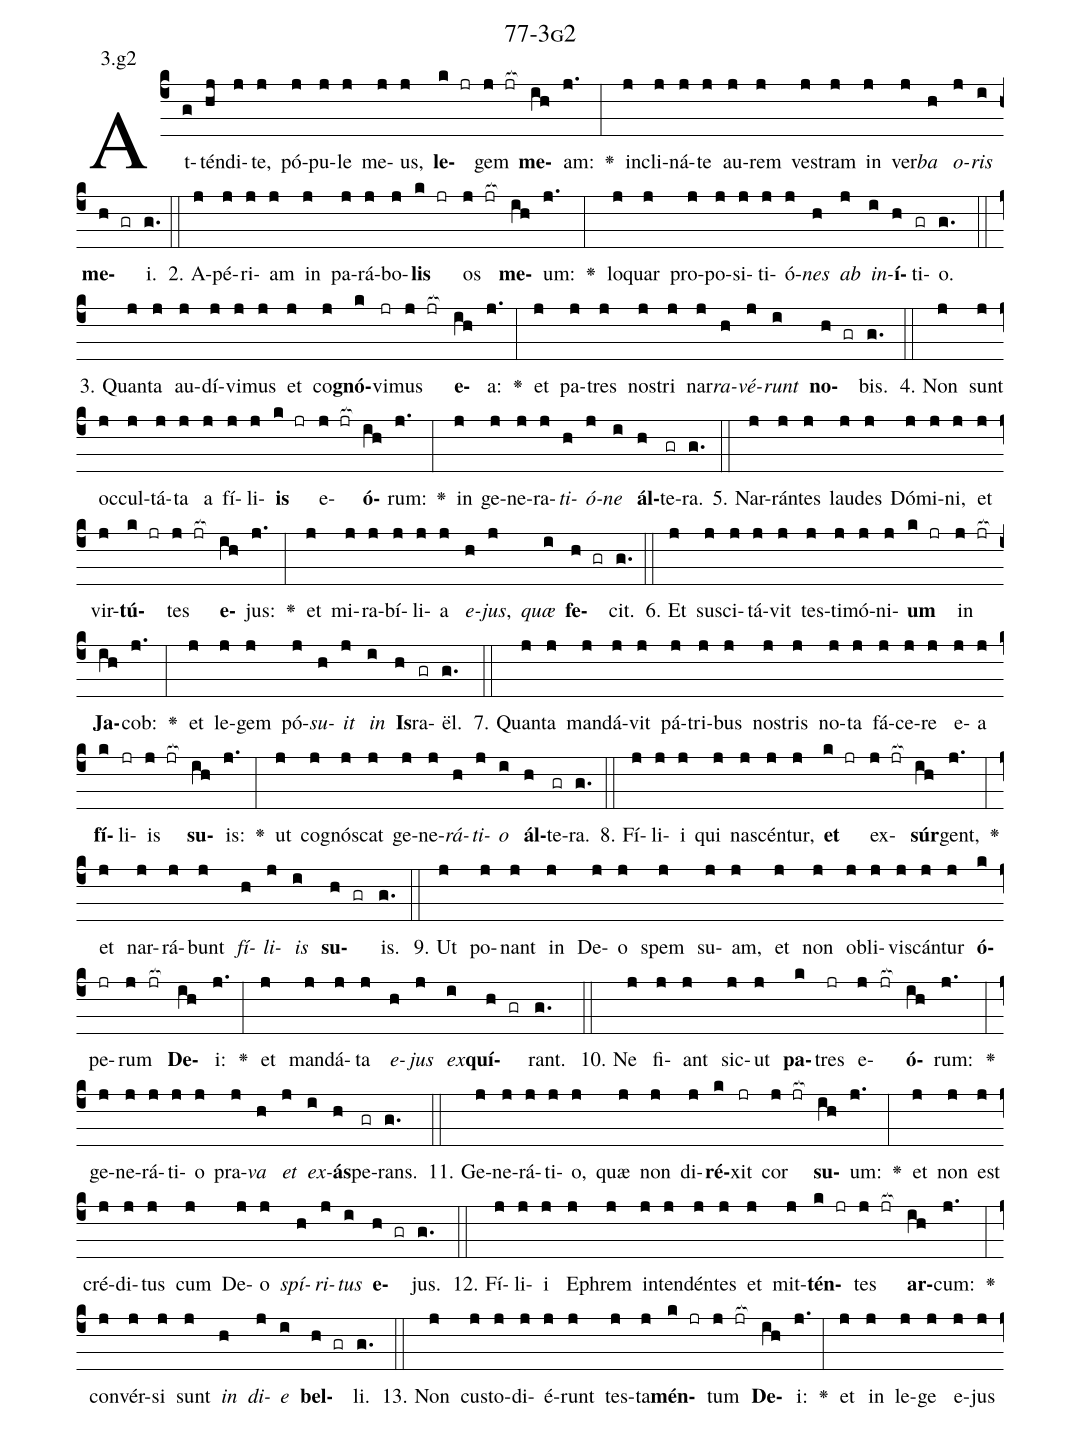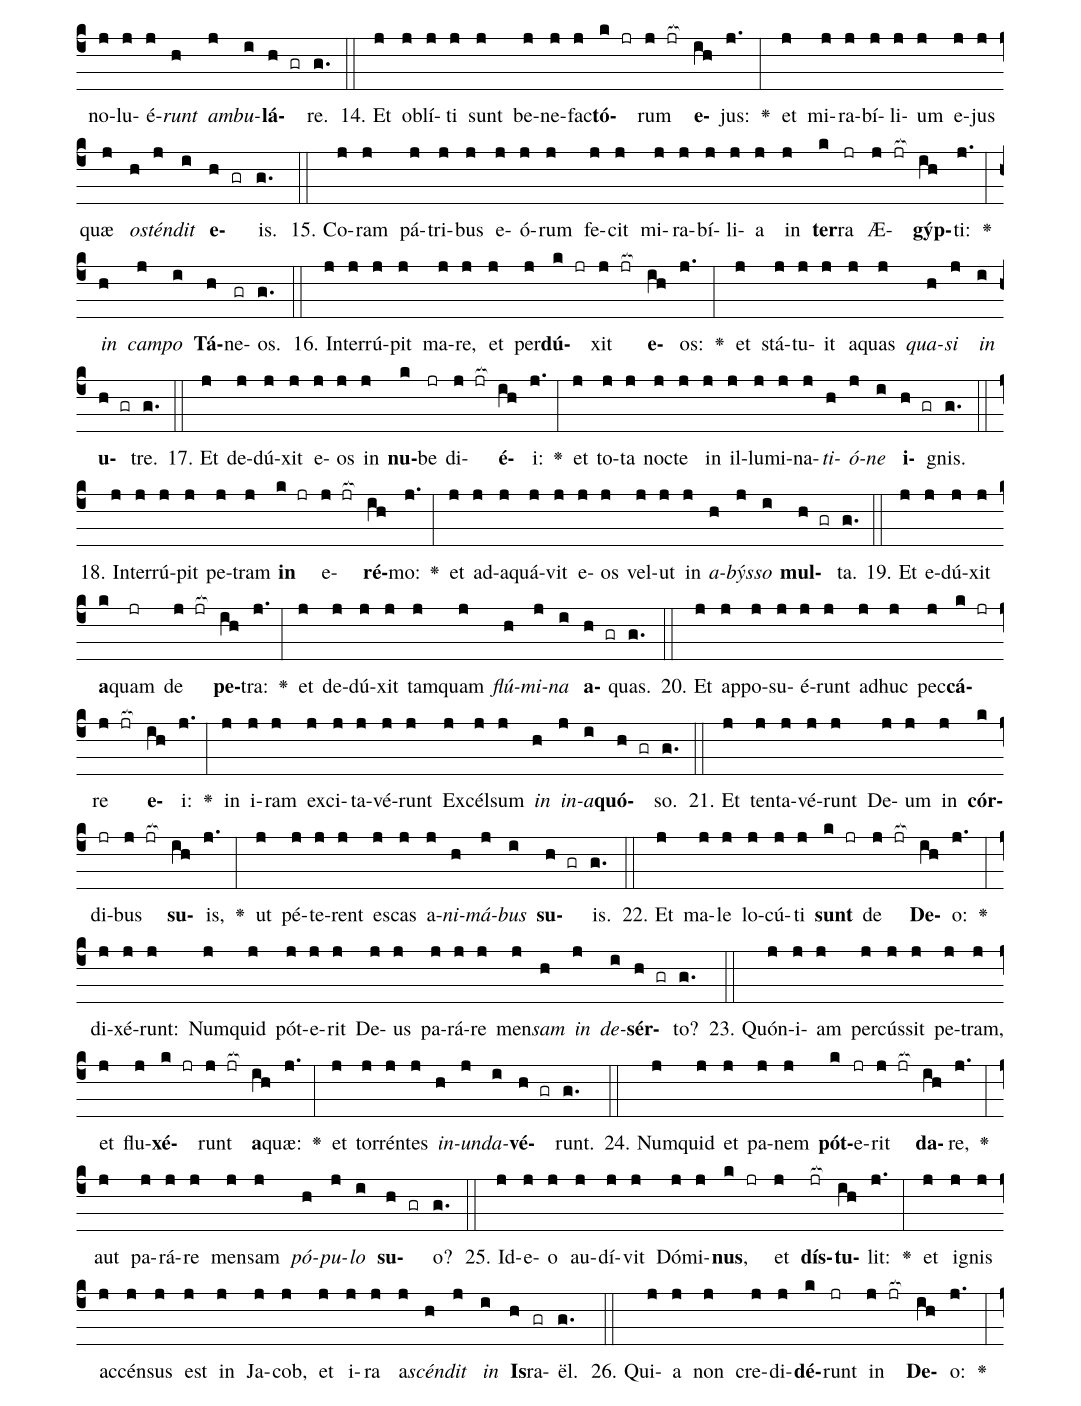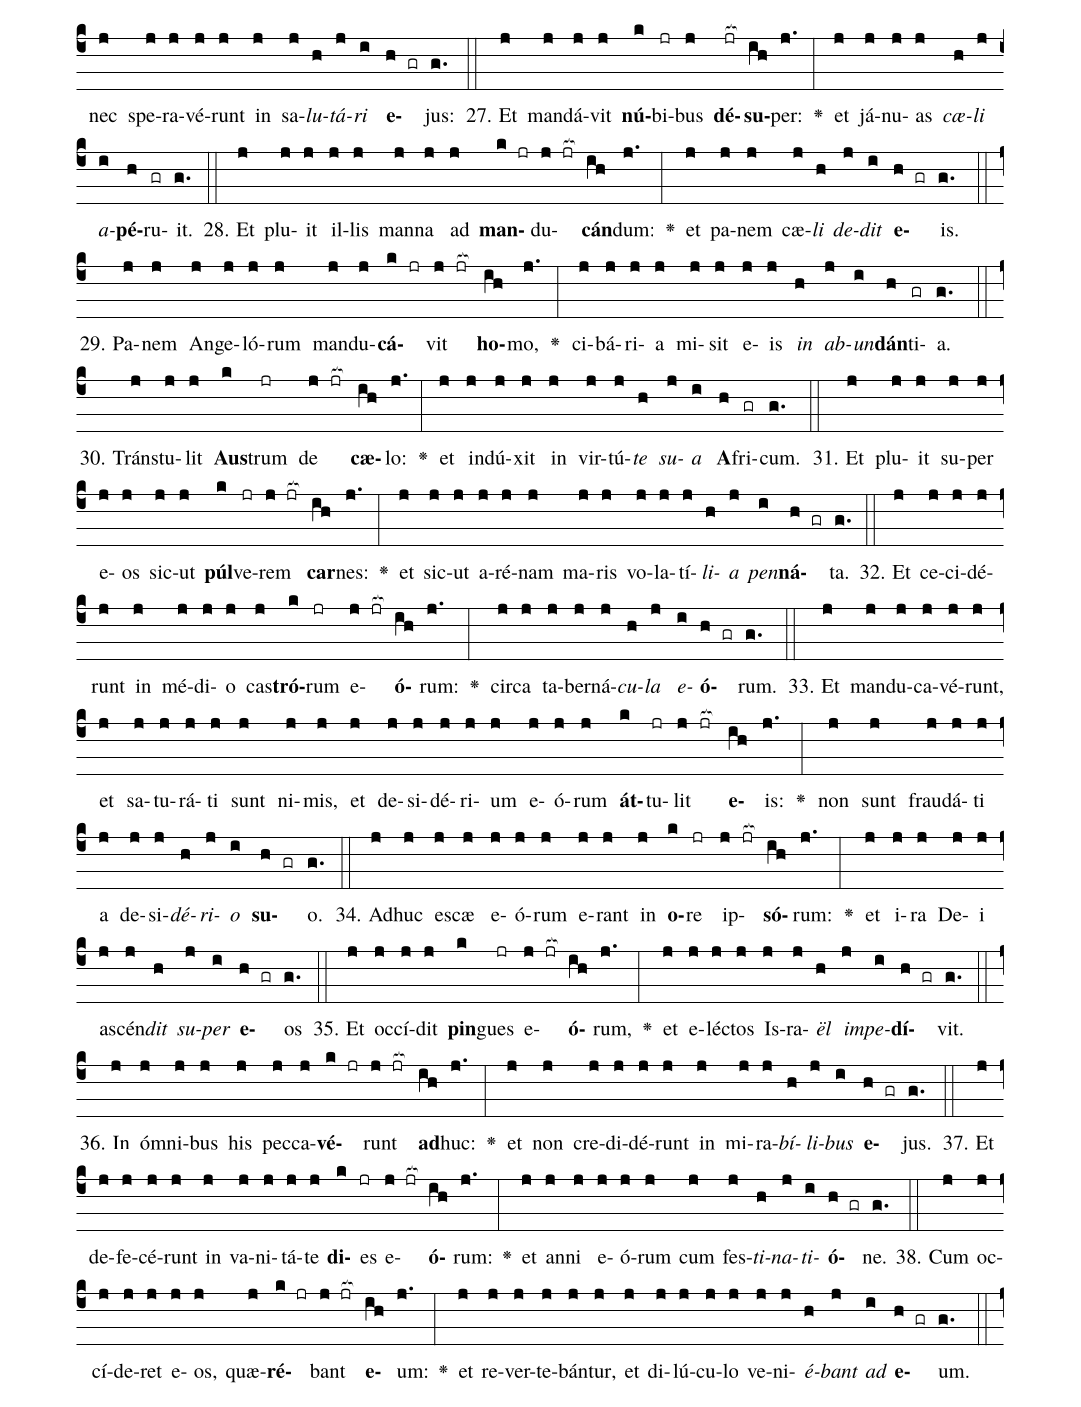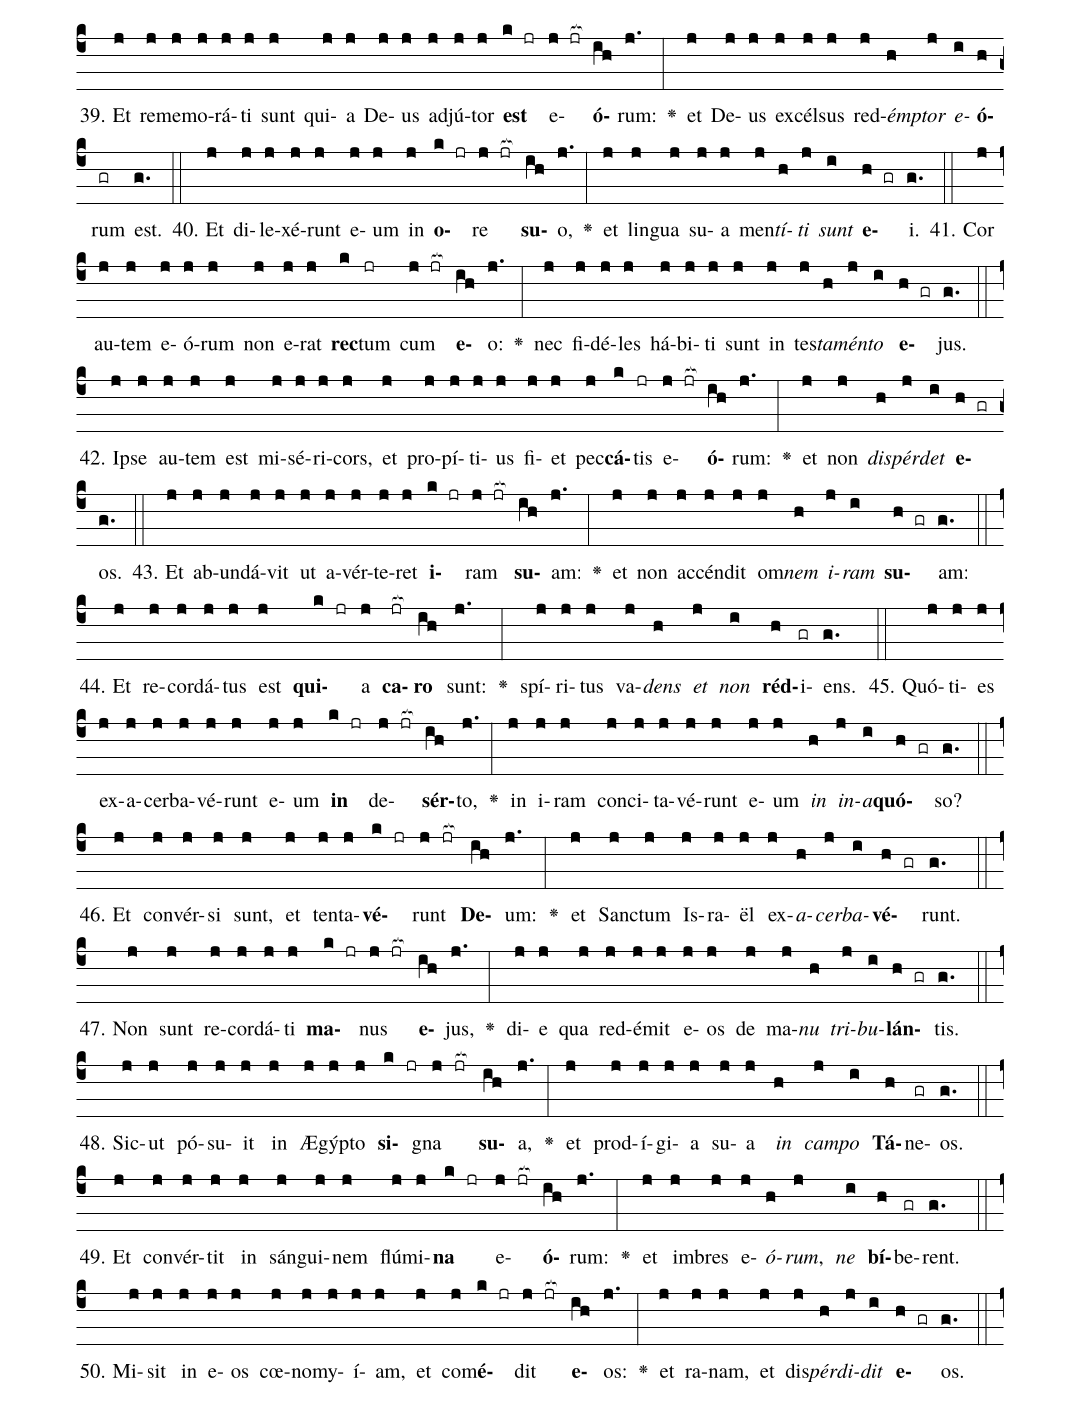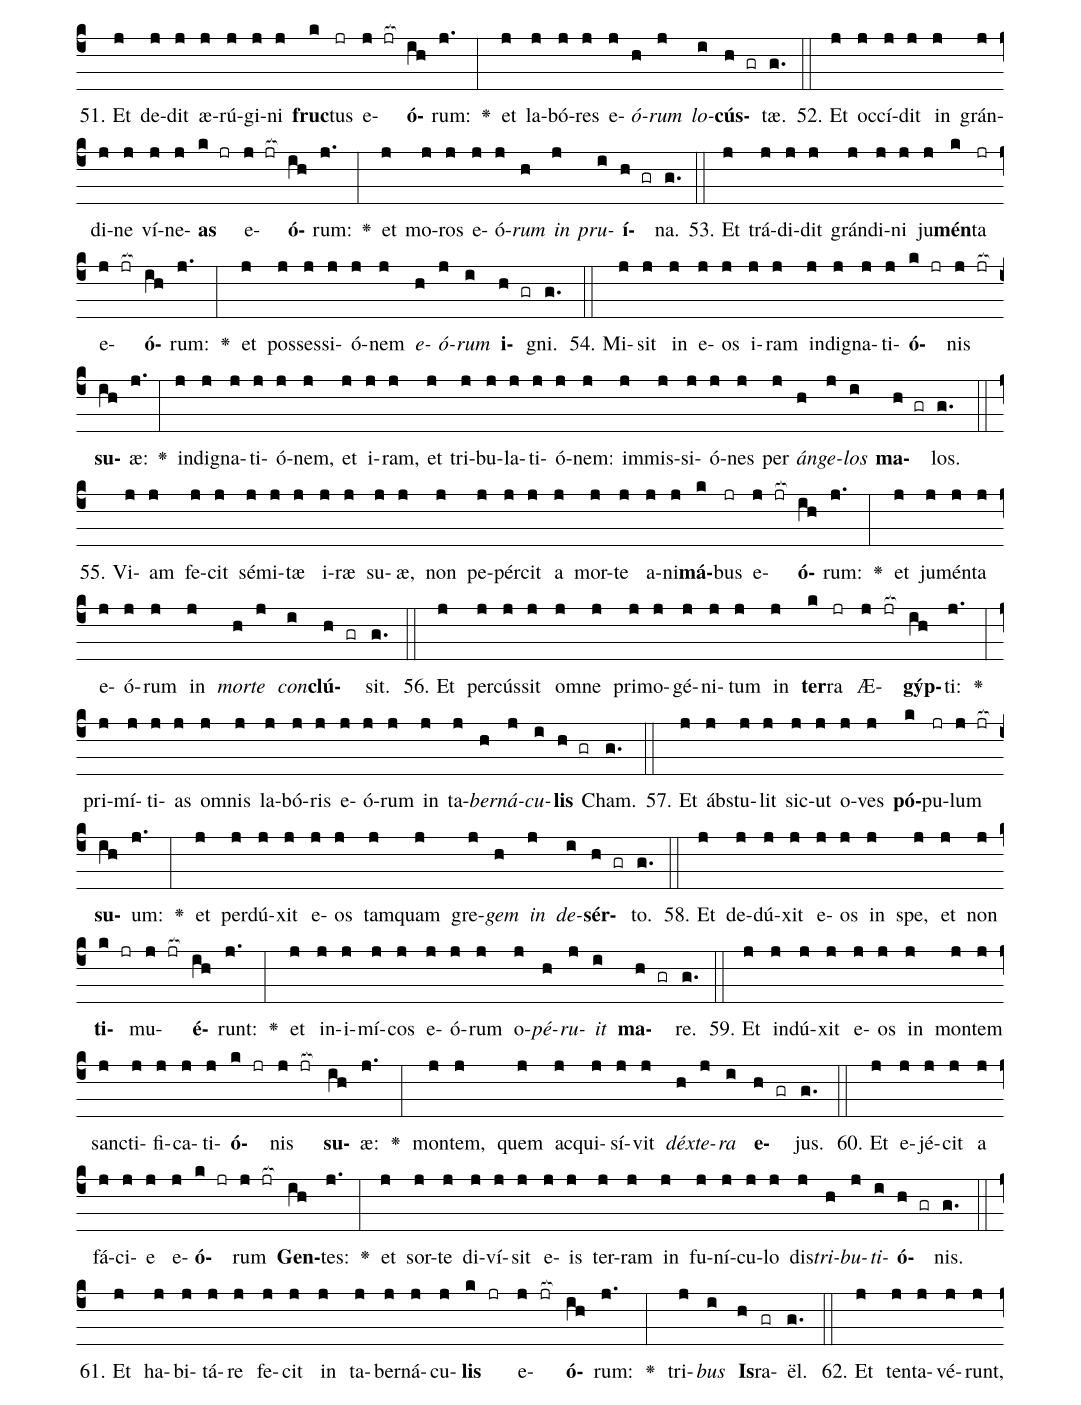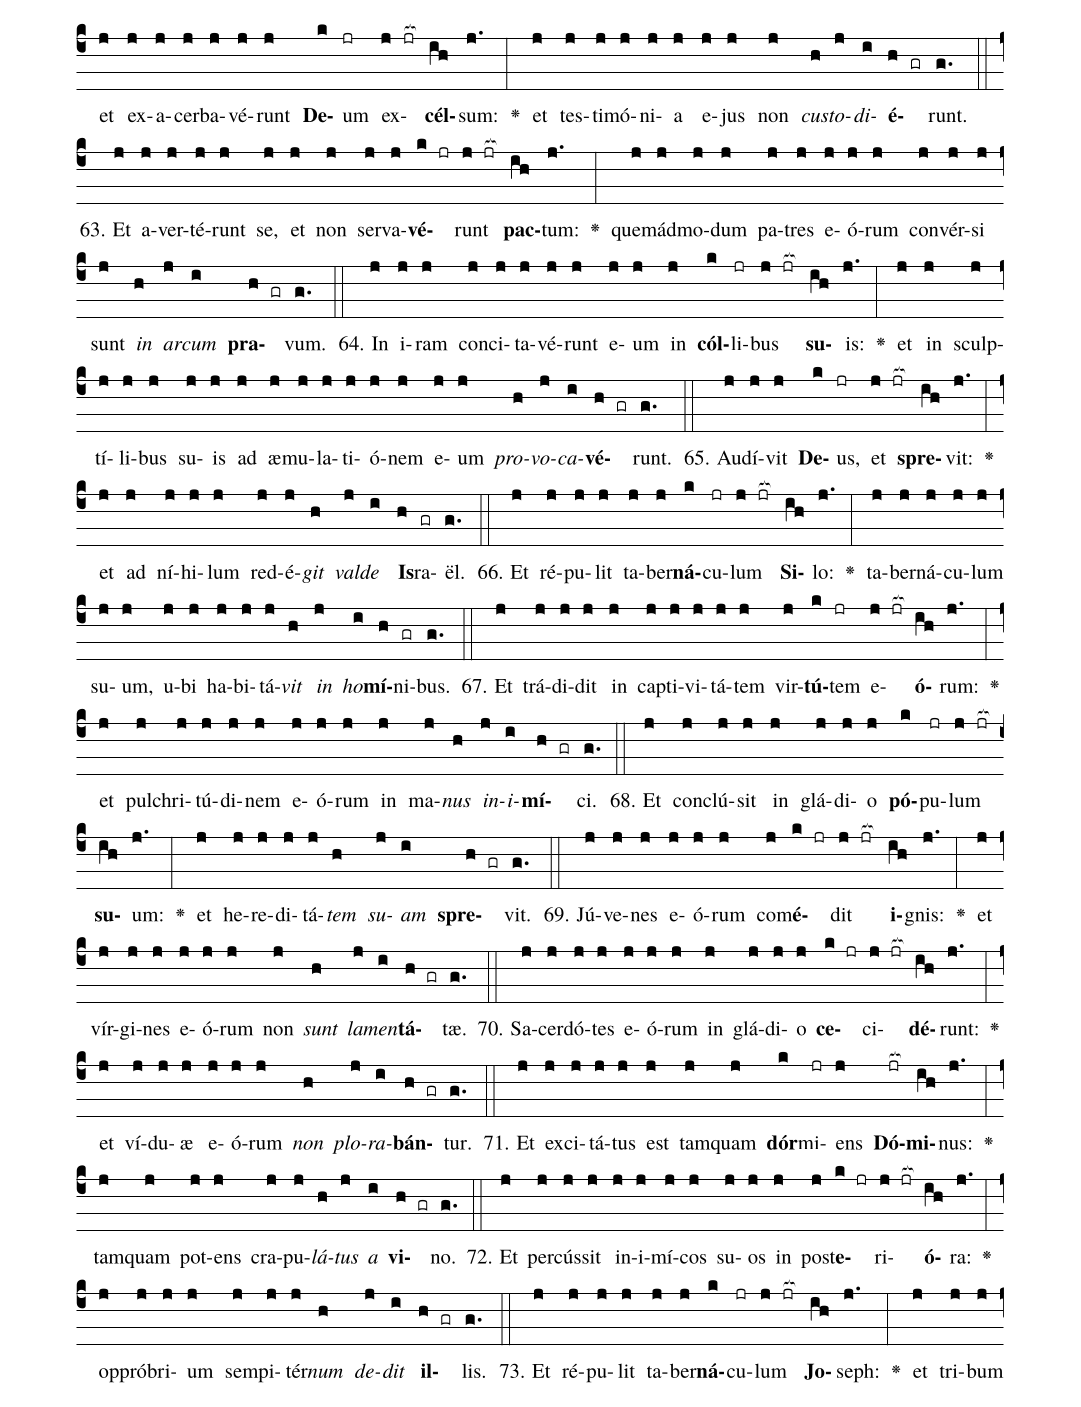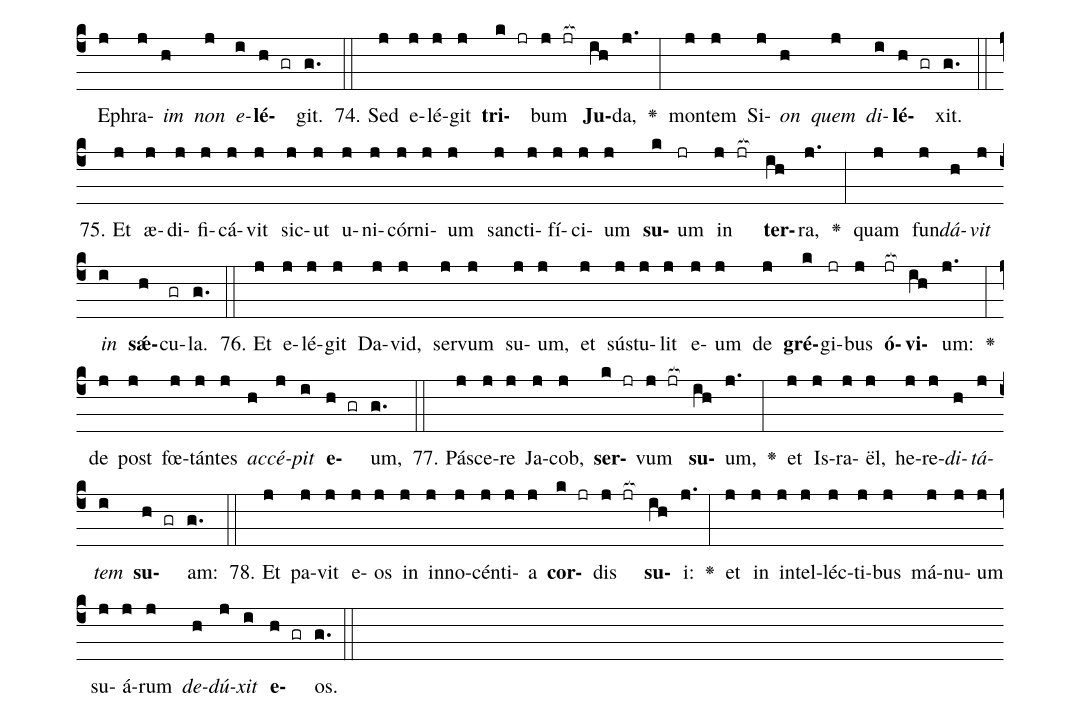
name: 77-3g2;
annotation: 3.g2;
%%
(c4)At(g)tén(hj)di(j)te,(j) pó(j)pu(j)le(j) me(j)us,(j) <b>le</b>(k jr)gem(j jr[ocb:1{]) <b>me</b>(ih[ocb:0}])am:(j.) <v>\greheightstar</v>(:) in(j)cli(j)ná(j)te(j) au(j)rem(j) ves(j)tram(j) in(j) ver(j)<i>ba</i>(h) <i>o</i>(j)<i>ris</i>(i) <b>me</b>(h gr)i.(g.) (::)
2. A(j)pé(j)ri(j)am(j) in(j) pa(j)rá(j)bo(j)<b>lis</b>(k jr) os(j jr[ocb:1{]) <b>me</b>(ih[ocb:0}])um:(j.) <v>\greheightstar</v>(:) lo(j)quar(j) pro(j)po(j)si(j)ti(j)ó(j)<i>nes</i>(h) <i>ab</i>(j) <i>in</i>(i)<b>í</b>(h)ti(gr)o.(g.) (::)
3. Quan(j)ta(j) au(j)dí(j)vi(j)mus(j) et(j) co(j)<b>gnó</b>(k)vi(jr)mus(j jr[ocb:1{]) <b>e</b>(ih[ocb:0}])a:(j.) <v>\greheightstar</v>(:) et(j) pa(j)tres(j) nos(j)tri(j) nar(j)<i>ra</i>(h)<i>vé</i>(j)<i>runt</i>(i) <b>no</b>(h gr)bis.(g.) (::)
4. Non(j) sunt(j) oc(j)cul(j)tá(j)ta(j) a(j) fí(j)li(j)<b>is</b>(k jr) e(j jr[ocb:1{])<b>ó</b>(ih[ocb:0}])rum:(j.) <v>\greheightstar</v>(:) in(j) ge(j)ne(j)ra(j)<i>ti</i>(h)<i>ó</i>(j)<i>ne</i>(i) <b>ál</b>(h)te(gr)ra.(g.) (::)
5. Nar(j)rán(j)tes(j) lau(j)des(j) Dó(j)mi(j)ni,(j) et(j) vir(j)<b>tú</b>(k jr)tes(j jr[ocb:1{]) <b>e</b>(ih[ocb:0}])jus:(j.) <v>\greheightstar</v>(:) et(j) mi(j)ra(j)bí(j)li(j)a(j) <i>e</i>(h)<i>jus</i>,(j) <i>quæ</i>(i) <b>fe</b>(h gr)cit.(g.) (::)
6. Et(j) su(j)sci(j)tá(j)vit(j) tes(j)ti(j)mó(j)ni(j)<b>um</b>(k jr) in(j jr[ocb:1{]) <b>Ja</b>(ih[ocb:0}])cob:(j.) <v>\greheightstar</v>(:) et(j) le(j)gem(j) pó(j)<i>su</i>(h)<i>it</i>(j) <i>in</i>(i) <b>Is</b>(h)ra(gr)ël.(g.) (::)
7. Quan(j)ta(j) man(j)dá(j)vit(j) pá(j)tri(j)bus(j) nos(j)tris(j) no(j)ta(j) fá(j)ce(j)re(j) e(j)a(j) <b>fí</b>(k)li(jr)is(j jr[ocb:1{]) <b>su</b>(ih[ocb:0}])is:(j.) <v>\greheightstar</v>(:) ut(j) co(j)gnós(j)cat(j) ge(j)ne(j)<i>rá</i>(h)<i>ti</i>(j)<i>o</i>(i) <b>ál</b>(h)te(gr)ra.(g.) (::)
8. Fí(j)li(j)i(j) qui(j) na(j)scén(j)tur,(j) <b>et</b>(k jr) ex(j jr[ocb:1{])<b>súr</b>(ih[ocb:0}])gent,(j.) <v>\greheightstar</v>(:) et(j) nar(j)rá(j)bunt(j) <i>fí</i>(h)<i>li</i>(j)<i>is</i>(i) <b>su</b>(h gr)is.(g.) (::)
9. Ut(j) po(j)nant(j) in(j) De(j)o(j) spem(j) su(j)am,(j) et(j) non(j) ob(j)li(j)vis(j)cán(j)tur(j) <b>ó</b>(k)pe(jr)rum(j jr[ocb:1{]) <b>De</b>(ih[ocb:0}])i:(j.) <v>\greheightstar</v>(:) et(j) man(j)dá(j)ta(j) <i>e</i>(h)<i>jus</i>(j) <i>ex</i>(i)<b>quí</b>(h gr)rant.(g.) (::)
10. Ne(j) fi(j)ant(j) sic(j)ut(j) <b>pa</b>(k)tres(jr) e(j jr[ocb:1{])<b>ó</b>(ih[ocb:0}])rum:(j.) <v>\greheightstar</v>(:) ge(j)ne(j)rá(j)ti(j)o(j) pra(j)<i>va</i>(h) <i>et</i>(j) <i>ex</i>(i)<b>ás</b>(h)pe(gr)rans.(g.) (::)
11. Ge(j)ne(j)rá(j)ti(j)o,(j) quæ(j) non(j) di(j)<b>ré</b>(k)xit(jr) cor(j jr[ocb:1{]) <b>su</b>(ih[ocb:0}])um:(j.) <v>\greheightstar</v>(:) et(j) non(j) est(j) cré(j)di(j)tus(j) cum(j) De(j)o(j) <i>spí</i>(h)<i>ri</i>(j)<i>tus</i>(i) <b>e</b>(h gr)jus.(g.) (::)
12. Fí(j)li(j)i(j) E(j)phrem(j) in(j)ten(j)dén(j)tes(j) et(j) mit(j)<b>tén</b>(k jr)tes(j jr[ocb:1{]) <b>ar</b>(ih[ocb:0}])cum:(j.) <v>\greheightstar</v>(:) con(j)vér(j)si(j) sunt(j) <i>in</i>(h) <i>di</i>(j)<i>e</i>(i) <b>bel</b>(h gr)li.(g.) (::)
13. Non(j) cus(j)to(j)di(j)é(j)runt(j) tes(j)ta(j)<b>mén</b>(k jr)tum(j jr[ocb:1{]) <b>De</b>(ih[ocb:0}])i:(j.) <v>\greheightstar</v>(:) et(j) in(j) le(j)ge(j) e(j)jus(j) no(j)lu(j)é(j)<i>runt</i>(h) <i>am</i>(j)<i>bu</i>(i)<b>lá</b>(h gr)re.(g.) (::)
14. Et(j) ob(j)lí(j)ti(j) sunt(j) be(j)ne(j)fac(j)<b>tó</b>(k jr)rum(j jr[ocb:1{]) <b>e</b>(ih[ocb:0}])jus:(j.) <v>\greheightstar</v>(:) et(j) mi(j)ra(j)bí(j)li(j)um(j) e(j)jus(j) quæ(j) <i>os</i>(h)<i>tén</i>(j)<i>dit</i>(i) <b>e</b>(h gr)is.(g.) (::)
15. Co(j)ram(j) pá(j)tri(j)bus(j) e(j)ó(j)rum(j) fe(j)cit(j) mi(j)ra(j)bí(j)li(j)a(j) in(j) <b>ter</b>(k)ra(jr) Æ(j jr[ocb:1{])<b>gýp</b>(ih[ocb:0}])ti:(j.) <v>\greheightstar</v>(:) <i>in</i>(h) <i>cam</i>(j)<i>po</i>(i) <b>Tá</b>(h)ne(gr)os.(g.) (::)
16. In(j)ter(j)rú(j)pit(j) ma(j)re,(j) et(j) per(j)<b>dú</b>(k jr)xit(j jr[ocb:1{]) <b>e</b>(ih[ocb:0}])os:(j.) <v>\greheightstar</v>(:) et(j) stá(j)tu(j)it(j) a(j)quas(j) <i>qua</i>(h)<i>si</i>(j) <i>in</i>(i) <b>u</b>(h gr)tre.(g.) (::)
17. Et(j) de(j)dú(j)xit(j) e(j)os(j) in(j) <b>nu</b>(k)be(jr) di(j jr[ocb:1{])<b>é</b>(ih[ocb:0}])i:(j.) <v>\greheightstar</v>(:) et(j) to(j)ta(j) noc(j)te(j) in(j) il(j)lu(j)mi(j)na(j)<i>ti</i>(h)<i>ó</i>(j)<i>ne</i>(i) <b>i</b>(h gr)gnis.(g.) (::)
18. In(j)ter(j)rú(j)pit(j) pe(j)tram(j) <b>in</b>(k jr) e(j jr[ocb:1{])<b>ré</b>(ih[ocb:0}])mo:(j.) <v>\greheightstar</v>(:) et(j) ad(j)a(j)quá(j)vit(j) e(j)os(j) vel(j)ut(j) in(j) <i>a</i>(h)<i>býs</i>(j)<i>so</i>(i) <b>mul</b>(h gr)ta.(g.) (::)
19. Et(j) e(j)dú(j)xit(j) <b>a</b>(k)quam(jr) de(j jr[ocb:1{]) <b>pe</b>(ih[ocb:0}])tra:(j.) <v>\greheightstar</v>(:) et(j) de(j)dú(j)xit(j) tam(j)quam(j) <i>flú</i>(h)<i>mi</i>(j)<i>na</i>(i) <b>a</b>(h gr)quas.(g.) (::)
20. Et(j) ap(j)po(j)su(j)é(j)runt(j) ad(j)huc(j) pec(j)<b>cá</b>(k jr)re(j jr[ocb:1{]) <b>e</b>(ih[ocb:0}])i:(j.) <v>\greheightstar</v>(:) in(j) i(j)ram(j) ex(j)ci(j)ta(j)vé(j)runt(j) Ex(j)cél(j)sum(j) <i>in</i>(h) <i>in</i>(j)<i>a</i>(i)<b>quó</b>(h gr)so.(g.) (::)
21. Et(j) ten(j)ta(j)vé(j)runt(j) De(j)um(j) in(j) <b>cór</b>(k)di(jr)bus(j jr[ocb:1{]) <b>su</b>(ih[ocb:0}])is,(j.) <v>\greheightstar</v>(:) ut(j) pé(j)te(j)rent(j) es(j)cas(j) a(j)<i>ni</i>(h)<i>má</i>(j)<i>bus</i>(i) <b>su</b>(h gr)is.(g.) (::)
22. Et(j) ma(j)le(j) lo(j)cú(j)ti(j) <b>sunt</b>(k jr) de(j jr[ocb:1{]) <b>De</b>(ih[ocb:0}])o:(j.) <v>\greheightstar</v>(:) di(j)xé(j)runt:(j) Num(j)quid(j) pót(j)e(j)rit(j) De(j)us(j) pa(j)rá(j)re(j) men(j)<i>sam</i>(h) <i>in</i>(j) <i>de</i>(i)<b>sér</b>(h gr)to?(g.) (::)
23. Quón(j)i(j)am(j) per(j)cús(j)sit(j) pe(j)tram,(j) et(j) flu(j)<b>xé</b>(k jr)runt(j jr[ocb:1{]) <b>a</b>(ih[ocb:0}])quæ:(j.) <v>\greheightstar</v>(:) et(j) tor(j)rén(j)tes(j) <i>in</i>(h)<i>un</i>(j)<i>da</i>(i)<b>vé</b>(h gr)runt.(g.) (::)
24. Num(j)quid(j) et(j) pa(j)nem(j) <b>pót</b>(k)e(jr)rit(j jr[ocb:1{]) <b>da</b>(ih[ocb:0}])re,(j.) <v>\greheightstar</v>(:) aut(j) pa(j)rá(j)re(j) men(j)sam(j) <i>pó</i>(h)<i>pu</i>(j)<i>lo</i>(i) <b>su</b>(h gr)o?(g.) (::)
25. Id(j)e(j)o(j) au(j)dí(j)vit(j) Dó(j)mi(j)<b>nus</b>,(k jr) et(j) <b>dís</b>(jr[ocb:1{])<b>tu</b>(ih[ocb:0}])lit:(j.) <v>\greheightstar</v>(:) et(j) i(j)gnis(j) ac(j)cén(j)sus(j) est(j) in(j) Ja(j)cob,(j) et(j) i(j)ra(j) a(j)<i>scén</i>(h)<i>dit</i>(j) <i>in</i>(i) <b>Is</b>(h)ra(gr)ël.(g.) (::)
26. Qui(j)a(j) non(j) cre(j)di(j)<b>dé</b>(k)runt(jr) in(j jr[ocb:1{]) <b>De</b>(ih[ocb:0}])o:(j.) <v>\greheightstar</v>(:) nec(j) spe(j)ra(j)vé(j)runt(j) in(j) sa(j)<i>lu</i>(h)<i>tá</i>(j)<i>ri</i>(i) <b>e</b>(h gr)jus:(g.) (::)
27. Et(j) man(j)dá(j)vit(j) <b>nú</b>(k)bi(jr)bus(j) <b>dé</b>(jr[ocb:1{])<b>su</b>(ih[ocb:0}])per:(j.) <v>\greheightstar</v>(:) et(j) já(j)nu(j)as(j) <i>cæ</i>(h)<i>li</i>(j) <i>a</i>(i)<b>pé</b>(h)ru(gr)it.(g.) (::)
28. Et(j) plu(j)it(j) il(j)lis(j) man(j)na(j) ad(j) <b>man</b>(k jr)du(j jr[ocb:1{])<b>cán</b>(ih[ocb:0}])dum:(j.) <v>\greheightstar</v>(:) et(j) pa(j)nem(j) cæ(j)<i>li</i>(h) <i>de</i>(j)<i>dit</i>(i) <b>e</b>(h gr)is.(g.) (::)
29. Pa(j)nem(j) An(j)ge(j)ló(j)rum(j) man(j)du(j)<b>cá</b>(k jr)vit(j jr[ocb:1{]) <b>ho</b>(ih[ocb:0}])mo,(j.) <v>\greheightstar</v>(:) ci(j)bá(j)ri(j)a(j) mi(j)sit(j) e(j)is(j) <i>in</i>(h) <i>ab</i>(j)<i>un</i>(i)<b>dán</b>(h)ti(gr)a.(g.) (::)
30. Tráns(j)tu(j)lit(j) <b>Aus</b>(k)trum(jr) de(j jr[ocb:1{]) <b>cæ</b>(ih[ocb:0}])lo:(j.) <v>\greheightstar</v>(:) et(j) in(j)dú(j)xit(j) in(j) vir(j)tú(j)<i>te</i>(h) <i>su</i>(j)<i>a</i>(i) <b>A</b>(h)fri(gr)cum.(g.) (::)
31. Et(j) plu(j)it(j) su(j)per(j) e(j)os(j) sic(j)ut(j) <b>púl</b>(k)ve(jr)rem(j jr[ocb:1{]) <b>car</b>(ih[ocb:0}])nes:(j.) <v>\greheightstar</v>(:) et(j) sic(j)ut(j) a(j)ré(j)nam(j) ma(j)ris(j) vo(j)la(j)tí(j)<i>li</i>(h)<i>a</i>(j) <i>pen</i>(i)<b>ná</b>(h gr)ta.(g.) (::)
32. Et(j) ce(j)ci(j)dé(j)runt(j) in(j) mé(j)di(j)o(j) cas(j)<b>tró</b>(k)rum(jr) e(j jr[ocb:1{])<b>ó</b>(ih[ocb:0}])rum:(j.) <v>\greheightstar</v>(:) cir(j)ca(j) ta(j)ber(j)ná(j)<i>cu</i>(h)<i>la</i>(j) <i>e</i>(i)<b>ó</b>(h gr)rum.(g.) (::)
33. Et(j) man(j)du(j)ca(j)vé(j)runt,(j) et(j) sa(j)tu(j)rá(j)ti(j) sunt(j) ni(j)mis,(j) et(j) de(j)si(j)dé(j)ri(j)um(j) e(j)ó(j)rum(j) <b>át</b>(k)tu(jr)lit(j jr[ocb:1{]) <b>e</b>(ih[ocb:0}])is:(j.) <v>\greheightstar</v>(:) non(j) sunt(j) frau(j)dá(j)ti(j) a(j) de(j)si(j)<i>dé</i>(h)<i>ri</i>(j)<i>o</i>(i) <b>su</b>(h gr)o.(g.) (::)
34. Ad(j)huc(j) e(j)scæ(j) e(j)ó(j)rum(j) e(j)rant(j) in(j) <b>o</b>(k)re(jr) ip(j jr[ocb:1{])<b>só</b>(ih[ocb:0}])rum:(j.) <v>\greheightstar</v>(:) et(j) i(j)ra(j) De(j)i(j) a(j)scén(j)<i>dit</i>(h) <i>su</i>(j)<i>per</i>(i) <b>e</b>(h gr)os(g.) (::)
35. Et(j) oc(j)cí(j)dit(j) <b>pin</b>(k)gues(jr) e(j jr[ocb:1{])<b>ó</b>(ih[ocb:0}])rum,(j.) <v>\greheightstar</v>(:) et(j) e(j)léc(j)tos(j) Is(j)ra(j)<i>ël</i>(h) <i>im</i>(j)<i>pe</i>(i)<b>dí</b>(h gr)vit.(g.) (::)
36. In(j) óm(j)ni(j)bus(j) his(j) pec(j)ca(j)<b>vé</b>(k jr)runt(j jr[ocb:1{]) <b>ad</b>(ih[ocb:0}])huc:(j.) <v>\greheightstar</v>(:) et(j) non(j) cre(j)di(j)dé(j)runt(j) in(j) mi(j)ra(j)<i>bí</i>(h)<i>li</i>(j)<i>bus</i>(i) <b>e</b>(h gr)jus.(g.) (::)
37. Et(j) de(j)fe(j)cé(j)runt(j) in(j) va(j)ni(j)tá(j)te(j) <b>di</b>(k)es(jr) e(j jr[ocb:1{])<b>ó</b>(ih[ocb:0}])rum:(j.) <v>\greheightstar</v>(:) et(j) an(j)ni(j) e(j)ó(j)rum(j) cum(j) fes(j)<i>ti</i>(h)<i>na</i>(j)<i>ti</i>(i)<b>ó</b>(h gr)ne.(g.) (::)
38. Cum(j) oc(j)cí(j)de(j)ret(j) e(j)os,(j) quæ(j)<b>ré</b>(k jr)bant(j jr[ocb:1{]) <b>e</b>(ih[ocb:0}])um:(j.) <v>\greheightstar</v>(:) et(j) re(j)ver(j)te(j)bán(j)tur,(j) et(j) di(j)lú(j)cu(j)lo(j) ve(j)ni(j)<i>é</i>(h)<i>bant</i>(j) <i>ad</i>(i) <b>e</b>(h gr)um.(g.) (::)
39. Et(j) re(j)me(j)mo(j)rá(j)ti(j) sunt(j) qui(j)a(j) De(j)us(j) ad(j)jú(j)tor(j) <b>est</b>(k jr) e(j jr[ocb:1{])<b>ó</b>(ih[ocb:0}])rum:(j.) <v>\greheightstar</v>(:) et(j) De(j)us(j) ex(j)cél(j)sus(j) red(j)<i>émp</i>(h)<i>tor</i>(j) <i>e</i>(i)<b>ó</b>(h)rum(gr) est.(g.) (::)
40. Et(j) di(j)le(j)xé(j)runt(j) e(j)um(j) in(j) <b>o</b>(k jr)re(j jr[ocb:1{]) <b>su</b>(ih[ocb:0}])o,(j.) <v>\greheightstar</v>(:) et(j) lin(j)gua(j) su(j)a(j) men(j)<i>tí</i>(h)<i>ti</i>(j) <i>sunt</i>(i) <b>e</b>(h gr)i.(g.) (::)
41. Cor(j) au(j)tem(j) e(j)ó(j)rum(j) non(j) e(j)rat(j) <b>rec</b>(k)tum(jr) cum(j jr[ocb:1{]) <b>e</b>(ih[ocb:0}])o:(j.) <v>\greheightstar</v>(:) nec(j) fi(j)dé(j)les(j) há(j)bi(j)ti(j) sunt(j) in(j) tes(j)<i>ta</i>(h)<i>mén</i>(j)<i>to</i>(i) <b>e</b>(h gr)jus.(g.) (::)
42. Ip(j)se(j) au(j)tem(j) est(j) mi(j)sé(j)ri(j)cors,(j) et(j) pro(j)pí(j)ti(j)us(j) fi(j)et(j) pec(j)<b>cá</b>(k)tis(jr) e(j jr[ocb:1{])<b>ó</b>(ih[ocb:0}])rum:(j.) <v>\greheightstar</v>(:) et(j) non(j) <i>dis</i>(h)<i>pér</i>(j)<i>det</i>(i) <b>e</b>(h gr)os.(g.) (::)
43. Et(j) ab(j)un(j)dá(j)vit(j) ut(j) a(j)vér(j)te(j)ret(j) <b>i</b>(k jr)ram(j jr[ocb:1{]) <b>su</b>(ih[ocb:0}])am:(j.) <v>\greheightstar</v>(:) et(j) non(j) ac(j)cén(j)dit(j) om(j)<i>nem</i>(h) <i>i</i>(j)<i>ram</i>(i) <b>su</b>(h gr)am:(g.) (::)
44. Et(j) re(j)cor(j)dá(j)tus(j) est(j) <b>qui</b>(k jr)a(j) <b>ca</b>(jr[ocb:1{])<b>ro</b>(ih[ocb:0}]) sunt:(j.) <v>\greheightstar</v>(:) spí(j)ri(j)tus(j) va(j)<i>dens</i>(h) <i>et</i>(j) <i>non</i>(i) <b>réd</b>(h)i(gr)ens.(g.) (::)
45. Quó(j)ti(j)es(j) ex(j)a(j)cer(j)ba(j)vé(j)runt(j) e(j)um(j) <b>in</b>(k jr) de(j jr[ocb:1{])<b>sér</b>(ih[ocb:0}])to,(j.) <v>\greheightstar</v>(:) in(j) i(j)ram(j) con(j)ci(j)ta(j)vé(j)runt(j) e(j)um(j) <i>in</i>(h) <i>in</i>(j)<i>a</i>(i)<b>quó</b>(h gr)so?(g.) (::)
46. Et(j) con(j)vér(j)si(j) sunt,(j) et(j) ten(j)ta(j)<b>vé</b>(k jr)runt(j jr[ocb:1{]) <b>De</b>(ih[ocb:0}])um:(j.) <v>\greheightstar</v>(:) et(j) Sanc(j)tum(j) Is(j)ra(j)ël(j) ex(j)<i>a</i>(h)<i>cer</i>(j)<i>ba</i>(i)<b>vé</b>(h gr)runt.(g.) (::)
47. Non(j) sunt(j) re(j)cor(j)dá(j)ti(j) <b>ma</b>(k jr)nus(j jr[ocb:1{]) <b>e</b>(ih[ocb:0}])jus,(j.) <v>\greheightstar</v>(:) di(j)e(j) qua(j) red(j)é(j)mit(j) e(j)os(j) de(j) ma(j)<i>nu</i>(h) <i>tri</i>(j)<i>bu</i>(i)<b>lán</b>(h gr)tis.(g.) (::)
48. Sic(j)ut(j) pó(j)su(j)it(j) in(j) Æ(j)gýp(j)to(j) <b>si</b>(k jr)gna(j jr[ocb:1{]) <b>su</b>(ih[ocb:0}])a,(j.) <v>\greheightstar</v>(:) et(j) prod(j)í(j)gi(j)a(j) su(j)a(j) <i>in</i>(h) <i>cam</i>(j)<i>po</i>(i) <b>Tá</b>(h)ne(gr)os.(g.) (::)
49. Et(j) con(j)vér(j)tit(j) in(j) sán(j)gui(j)nem(j) flú(j)mi(j)<b>na</b>(k jr) e(j jr[ocb:1{])<b>ó</b>(ih[ocb:0}])rum:(j.) <v>\greheightstar</v>(:) et(j) im(j)bres(j) e(j)<i>ó</i>(h)<i>rum</i>,(j) <i>ne</i>(i) <b>bí</b>(h)be(gr)rent.(g.) (::)
50. Mi(j)sit(j) in(j) e(j)os(j) cœ(j)no(j)my(j)í(j)am,(j) et(j) com(j)<b>é</b>(k jr)dit(j jr[ocb:1{]) <b>e</b>(ih[ocb:0}])os:(j.) <v>\greheightstar</v>(:) et(j) ra(j)nam,(j) et(j) dis(j)<i>pér</i>(h)<i>di</i>(j)<i>dit</i>(i) <b>e</b>(h gr)os.(g.) (::)
51. Et(j) de(j)dit(j) æ(j)rú(j)gi(j)ni(j) <b>fruc</b>(k)tus(jr) e(j jr[ocb:1{])<b>ó</b>(ih[ocb:0}])rum:(j.) <v>\greheightstar</v>(:) et(j) la(j)bó(j)res(j) e(j)<i>ó</i>(h)<i>rum</i>(j) <i>lo</i>(i)<b>cús</b>(h gr)tæ.(g.) (::)
52. Et(j) oc(j)cí(j)dit(j) in(j) grán(j)di(j)ne(j) ví(j)ne(j)<b>as</b>(k jr) e(j jr[ocb:1{])<b>ó</b>(ih[ocb:0}])rum:(j.) <v>\greheightstar</v>(:) et(j) mo(j)ros(j) e(j)ó(j)<i>rum</i>(h) <i>in</i>(j) <i>pru</i>(i)<b>í</b>(h gr)na.(g.) (::)
53. Et(j) trá(j)di(j)dit(j) grán(j)di(j)ni(j) ju(j)<b>mén</b>(k)ta(jr) e(j jr[ocb:1{])<b>ó</b>(ih[ocb:0}])rum:(j.) <v>\greheightstar</v>(:) et(j) pos(j)ses(j)si(j)ó(j)nem(j) <i>e</i>(h)<i>ó</i>(j)<i>rum</i>(i) <b>i</b>(h gr)gni.(g.) (::)
54. Mi(j)sit(j) in(j) e(j)os(j) i(j)ram(j) in(j)di(j)gna(j)ti(j)<b>ó</b>(k jr)nis(j jr[ocb:1{]) <b>su</b>(ih[ocb:0}])æ:(j.) <v>\greheightstar</v>(:) in(j)di(j)gna(j)ti(j)ó(j)nem,(j) et(j) i(j)ram,(j) et(j) tri(j)bu(j)la(j)ti(j)ó(j)nem:(j) im(j)mis(j)si(j)ó(j)nes(j) per(j) <i>án</i>(h)<i>ge</i>(j)<i>los</i>(i) <b>ma</b>(h gr)los.(g.) (::)
55. Vi(j)am(j) fe(j)cit(j) sé(j)mi(j)tæ(j) i(j)ræ(j) su(j)æ,(j) non(j) pe(j)pér(j)cit(j) a(j) mor(j)te(j) a(j)ni(j)<b>má</b>(k)bus(jr) e(j jr[ocb:1{])<b>ó</b>(ih[ocb:0}])rum:(j.) <v>\greheightstar</v>(:) et(j) ju(j)mén(j)ta(j) e(j)ó(j)rum(j) in(j) <i>mor</i>(h)<i>te</i>(j) <i>con</i>(i)<b>clú</b>(h gr)sit.(g.) (::)
56. Et(j) per(j)cús(j)sit(j) om(j)ne(j) pri(j)mo(j)gé(j)ni(j)tum(j) in(j) <b>ter</b>(k)ra(jr) Æ(j jr[ocb:1{])<b>gýp</b>(ih[ocb:0}])ti:(j.) <v>\greheightstar</v>(:) pri(j)mí(j)ti(j)as(j) om(j)nis(j) la(j)bó(j)ris(j) e(j)ó(j)rum(j) in(j) ta(j)<i>ber</i>(h)<i>ná</i>(j)<i>cu</i>(i)<b>lis</b>(h gr) Cham.(g.) (::)
57. Et(j) ábs(j)tu(j)lit(j) sic(j)ut(j) o(j)ves(j) <b>pó</b>(k)pu(jr)lum(j jr[ocb:1{]) <b>su</b>(ih[ocb:0}])um:(j.) <v>\greheightstar</v>(:) et(j) per(j)dú(j)xit(j) e(j)os(j) tam(j)quam(j) gre(j)<i>gem</i>(h) <i>in</i>(j) <i>de</i>(i)<b>sér</b>(h gr)to.(g.) (::)
58. Et(j) de(j)dú(j)xit(j) e(j)os(j) in(j) spe,(j) et(j) non(j) <b>ti</b>(k jr)mu(j jr[ocb:1{])<b>é</b>(ih[ocb:0}])runt:(j.) <v>\greheightstar</v>(:) et(j) in(j)i(j)mí(j)cos(j) e(j)ó(j)rum(j) o(j)<i>pé</i>(h)<i>ru</i>(j)<i>it</i>(i) <b>ma</b>(h gr)re.(g.) (::)
59. Et(j) in(j)dú(j)xit(j) e(j)os(j) in(j) mon(j)tem(j) sanc(j)ti(j)fi(j)ca(j)ti(j)<b>ó</b>(k jr)nis(j jr[ocb:1{]) <b>su</b>(ih[ocb:0}])æ:(j.) <v>\greheightstar</v>(:) mon(j)tem,(j) quem(j) ac(j)qui(j)sí(j)vit(j) <i>déx</i>(h)<i>te</i>(j)<i>ra</i>(i) <b>e</b>(h gr)jus.(g.) (::)
60. Et(j) e(j)jé(j)cit(j) a(j) fá(j)ci(j)e(j) e(j)<b>ó</b>(k jr)rum(j jr[ocb:1{]) <b>Gen</b>(ih[ocb:0}])tes:(j.) <v>\greheightstar</v>(:) et(j) sor(j)te(j) di(j)ví(j)sit(j) e(j)is(j) ter(j)ram(j) in(j) fu(j)ní(j)cu(j)lo(j) dis(j)<i>tri</i>(h)<i>bu</i>(j)<i>ti</i>(i)<b>ó</b>(h gr)nis.(g.) (::)
61. Et(j) ha(j)bi(j)tá(j)re(j) fe(j)cit(j) in(j) ta(j)ber(j)ná(j)cu(j)<b>lis</b>(k jr) e(j jr[ocb:1{])<b>ó</b>(ih[ocb:0}])rum:(j.) <v>\greheightstar</v>(:) tri(j)<i>bus</i>(i) <b>Is</b>(h)ra(gr)ël.(g.) (::)
62. Et(j) ten(j)ta(j)vé(j)runt,(j) et(j) ex(j)a(j)cer(j)ba(j)vé(j)runt(j) <b>De</b>(k)um(jr) ex(j jr[ocb:1{])<b>cél</b>(ih[ocb:0}])sum:(j.) <v>\greheightstar</v>(:) et(j) tes(j)ti(j)mó(j)ni(j)a(j) e(j)jus(j) non(j) <i>cus</i>(h)<i>to</i>(j)<i>di</i>(i)<b>é</b>(h gr)runt.(g.) (::)
63. Et(j) a(j)ver(j)té(j)runt(j) se,(j) et(j) non(j) ser(j)va(j)<b>vé</b>(k jr)runt(j jr[ocb:1{]) <b>pac</b>(ih[ocb:0}])tum:(j.) <v>\greheightstar</v>(:) quem(j)ád(j)mo(j)dum(j) pa(j)tres(j) e(j)ó(j)rum(j) con(j)vér(j)si(j) sunt(j) <i>in</i>(h) <i>ar</i>(j)<i>cum</i>(i) <b>pra</b>(h gr)vum.(g.) (::)
64. In(j) i(j)ram(j) con(j)ci(j)ta(j)vé(j)runt(j) e(j)um(j) in(j) <b>cól</b>(k)li(jr)bus(j jr[ocb:1{]) <b>su</b>(ih[ocb:0}])is:(j.) <v>\greheightstar</v>(:) et(j) in(j) sculp(j)tí(j)li(j)bus(j) su(j)is(j) ad(j) æ(j)mu(j)la(j)ti(j)ó(j)nem(j) e(j)um(j) <i>pro</i>(h)<i>vo</i>(j)<i>ca</i>(i)<b>vé</b>(h gr)runt.(g.) (::)
65. Au(j)dí(j)vit(j) <b>De</b>(k)us,(jr) et(j jr[ocb:1{]) <b>spre</b>(ih[ocb:0}])vit:(j.) <v>\greheightstar</v>(:) et(j) ad(j) ní(j)hi(j)lum(j) red(j)é(j)<i>git</i>(h) <i>val</i>(j)<i>de</i>(i) <b>Is</b>(h)ra(gr)ël.(g.) (::)
66. Et(j) ré(j)pu(j)lit(j) ta(j)ber(j)<b>ná</b>(k)cu(jr)lum(j jr[ocb:1{]) <b>Si</b>(ih[ocb:0}])lo:(j.) <v>\greheightstar</v>(:) ta(j)ber(j)ná(j)cu(j)lum(j) su(j)um,(j) u(j)bi(j) ha(j)bi(j)tá(j)<i>vit</i>(h) <i>in</i>(j) <i>ho</i>(i)<b>mí</b>(h)ni(gr)bus.(g.) (::)
67. Et(j) trá(j)di(j)dit(j) in(j) cap(j)ti(j)vi(j)tá(j)tem(j) vir(j)<b>tú</b>(k)tem(jr) e(j jr[ocb:1{])<b>ó</b>(ih[ocb:0}])rum:(j.) <v>\greheightstar</v>(:) et(j) pul(j)chri(j)tú(j)di(j)nem(j) e(j)ó(j)rum(j) in(j) ma(j)<i>nus</i>(h) <i>in</i>(j)<i>i</i>(i)<b>mí</b>(h gr)ci.(g.) (::)
68. Et(j) con(j)clú(j)sit(j) in(j) glá(j)di(j)o(j) <b>pó</b>(k)pu(jr)lum(j jr[ocb:1{]) <b>su</b>(ih[ocb:0}])um:(j.) <v>\greheightstar</v>(:) et(j) he(j)re(j)di(j)tá(j)<i>tem</i>(h) <i>su</i>(j)<i>am</i>(i) <b>spre</b>(h gr)vit.(g.) (::)
69. Jú(j)ve(j)nes(j) e(j)ó(j)rum(j) com(j)<b>é</b>(k jr)dit(j jr[ocb:1{]) <b>i</b>(ih[ocb:0}])gnis:(j.) <v>\greheightstar</v>(:) et(j) vír(j)gi(j)nes(j) e(j)ó(j)rum(j) non(j) <i>sunt</i>(h) <i>la</i>(j)<i>men</i>(i)<b>tá</b>(h gr)tæ.(g.) (::)
70. Sa(j)cer(j)dó(j)tes(j) e(j)ó(j)rum(j) in(j) glá(j)di(j)o(j) <b>ce</b>(k jr)ci(j jr[ocb:1{])<b>dé</b>(ih[ocb:0}])runt:(j.) <v>\greheightstar</v>(:) et(j) ví(j)du(j)æ(j) e(j)ó(j)rum(j) <i>non</i>(h) <i>plo</i>(j)<i>ra</i>(i)<b>bán</b>(h gr)tur.(g.) (::)
71. Et(j) ex(j)ci(j)tá(j)tus(j) est(j) tam(j)quam(j) <b>dór</b>(k)mi(jr)ens(j) <b>Dó</b>(jr[ocb:1{])<b>mi</b>(ih[ocb:0}])nus:(j.) <v>\greheightstar</v>(:) tam(j)quam(j) pot(j)ens(j) cra(j)pu(j)<i>lá</i>(h)<i>tus</i>(j) <i>a</i>(i) <b>vi</b>(h gr)no.(g.) (::)
72. Et(j) per(j)cús(j)sit(j) in(j)i(j)mí(j)cos(j) su(j)os(j) in(j) post(j)<b>e</b>(k jr)ri(j jr[ocb:1{])<b>ó</b>(ih[ocb:0}])ra:(j.) <v>\greheightstar</v>(:) op(j)pró(j)bri(j)um(j) sem(j)pi(j)tér(j)<i>num</i>(h) <i>de</i>(j)<i>dit</i>(i) <b>il</b>(h gr)lis.(g.) (::)
73. Et(j) ré(j)pu(j)lit(j) ta(j)ber(j)<b>ná</b>(k)cu(jr)lum(j jr[ocb:1{]) <b>Jo</b>(ih[ocb:0}])seph:(j.) <v>\greheightstar</v>(:) et(j) tri(j)bum(j) E(j)phra(j)<i>im</i>(h) <i>non</i>(j) <i>e</i>(i)<b>lé</b>(h gr)git.(g.) (::)
74. Sed(j) e(j)lé(j)git(j) <b>tri</b>(k jr)bum(j jr[ocb:1{]) <b>Ju</b>(ih[ocb:0}])da,(j.) <v>\greheightstar</v>(:) mon(j)tem(j) Si(j)<i>on</i>(h) <i>quem</i>(j) <i>di</i>(i)<b>lé</b>(h gr)xit.(g.) (::)
75. Et(j) æ(j)di(j)fi(j)cá(j)vit(j) sic(j)ut(j) u(j)ni(j)cór(j)ni(j)um(j) sanc(j)ti(j)fí(j)ci(j)um(j) <b>su</b>(k)um(jr) in(j jr[ocb:1{]) <b>ter</b>(ih[ocb:0}])ra,(j.) <v>\greheightstar</v>(:) quam(j) fun(j)<i>dá</i>(h)<i>vit</i>(j) <i>in</i>(i) <b>sǽ</b>(h)cu(gr)la.(g.) (::)
76. Et(j) e(j)lé(j)git(j) Da(j)vid,(j) ser(j)vum(j) su(j)um,(j) et(j) sús(j)tu(j)lit(j) e(j)um(j) de(j) <b>gré</b>(k)gi(jr)bus(j) <b>ó</b>(jr[ocb:1{])<b>vi</b>(ih[ocb:0}])um:(j.) <v>\greheightstar</v>(:) de(j) post(j) fœ(j)tán(j)tes(j) <i>ac</i>(h)<i>cé</i>(j)<i>pit</i>(i) <b>e</b>(h gr)um,(g.) (::)
77. Pá(j)sce(j)re(j) Ja(j)cob,(j) <b>ser</b>(k jr)vum(j jr[ocb:1{]) <b>su</b>(ih[ocb:0}])um,(j.) <v>\greheightstar</v>(:) et(j) Is(j)ra(j)ël,(j) he(j)re(j)<i>di</i>(h)<i>tá</i>(j)<i>tem</i>(i) <b>su</b>(h gr)am:(g.) (::)
78. Et(j) pa(j)vit(j) e(j)os(j) in(j) in(j)no(j)cén(j)ti(j)a(j) <b>cor</b>(k jr)dis(j jr[ocb:1{]) <b>su</b>(ih[ocb:0}])i:(j.) <v>\greheightstar</v>(:) et(j) in(j) in(j)tel(j)léc(j)ti(j)bus(j) má(j)nu(j)um(j) su(j)á(j)rum(j) <i>de</i>(h)<i>dú</i>(j)<i>xit</i>(i) <b>e</b>(h gr)os.(g.) (::)
